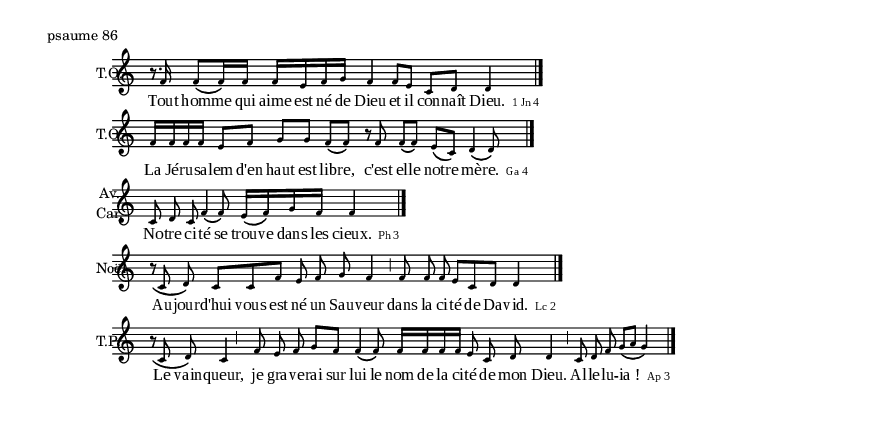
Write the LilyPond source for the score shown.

\version "2.10.0"
 \include "definitions.ly"
 \markup {psaume  86}


\relative d' { 
	\new Staff {
		\cadenzaOn
		\set Staff.instrumentName = \markup{ \center-align { T.O. } }
		r8. f16
		f8[\( f16\) f]
		f[ e f g]
		f4
		f8[ e]
		c[ d]
		d4
		\endBar
	}

	\addlyrics {
		Tout hom -- me qui aime est né de Dieu et il con -- naît Dieu.
		\markup { \citation #"1 Jn 4" } 
	}
}

\relative d' { 
	\new Staff {
		\cadenzaOn
		\set Staff.instrumentName = \markup{ \center-align { T.O. } }
		f16[ f f f]
		e8[ f]
		g[ g]
		f[\( f\)]
		\espace
		r f
		f[\( f\)]
		e[\( c\)]
		\times 2/3 { d4\( d8\) }
	%{\espace \barre 
	\times 2/3 { c8 d f }
	g[\( a\)]
	g4%}
		\endBar
	}

	\addlyrics {
		La Jé -- ru -- sa -- lem d'en haut est lib -- re, c'est el -- le not -- re mè -- re. 
		\markup { \citation #"Ga 4" } %{?Al -- le -- lu -- ia "!" -- ?%}
	}
}
\relative d' { 
	\new Staff {
		\cadenzaOn
		\set Staff.instrumentName = \markup{ \center-align { Av. Car. } }
		\times 2/3 { c8 d c }
		\times 2/3 { f4\( f8\) }
		e16[\( f\) g f]
		f4
		\endBar
	}

	\addlyrics {
		No -- tre ci -- té se trou -- ve dans les cieux.
		\markup { \citation #"Ph 3" } 
	}
}
\relative d' { 
	\new Staff {
		\cadenzaOn
		\set Staff.instrumentName = \markup{ \center-align { Noël } }
		\times 2/3 { r8_\( c d\) }
		\times 2/3 { c[ c f] }
		\times 2/3 { e f g }
		f4
		\cesure
		\times 2/3 { f8 f f }
		\times 2/3 { e[ c d] }
		d4
		\endBar
	}

	\addlyrics {
		Au -- jour -- d'hui vous est né un Sau -- veur dans la ci -- té de Da -- vid.
		\markup { \citation #"Lc 2" } 
	}
}



\relative d' { 
	\new Staff {
		\cadenzaOn
		\set Staff.instrumentName = \markup{ \center-align { T.P. } }
		\times 2/3 { r8_\( c d_\) }
		c4
		\cesure \pespace
		\times 2/3 { f8 e f }
		g[ f]
		\times 2/3 { f4\( f8\) }
		f16[ f f f]
		\times 2/3 { e8 c d }
		d4
		\cesureall
		\times 2/3 { c8 d f }
		g[\( a]
		g4\)
		\endBar
	}

	\addlyrics {
		Le vain -- queur, je gra -- ve -- rai sur lui le nom de la ci -- té de mon Dieu. Al -- le -- lu -- "ia !" _ _
		\markup { \citation #"Ap 3" } 
	}
}


